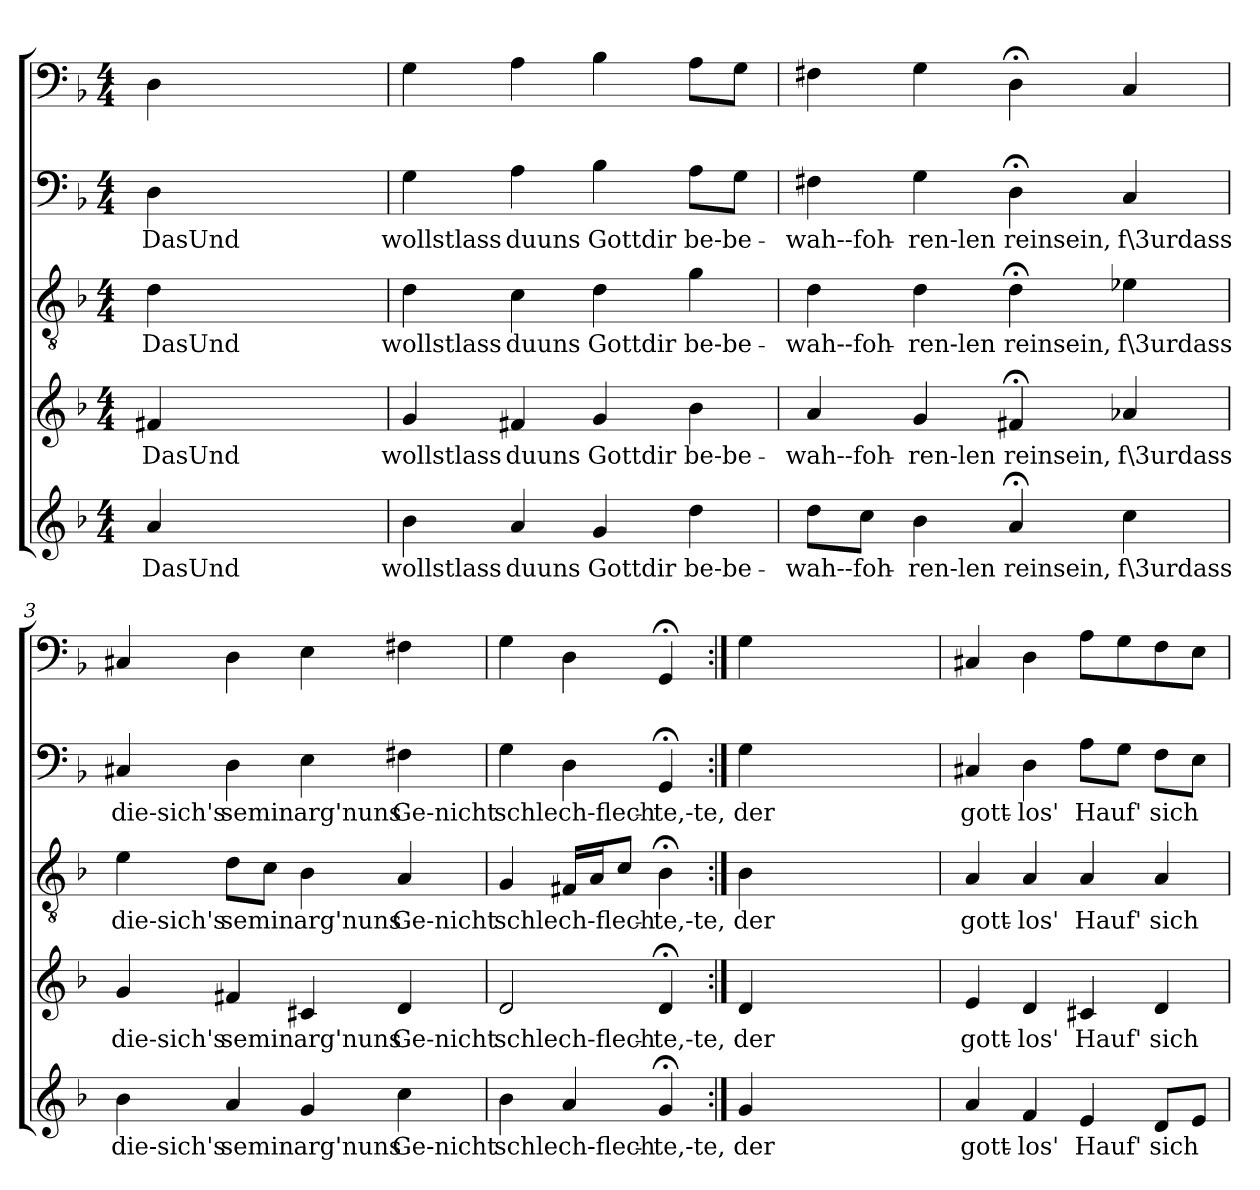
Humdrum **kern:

**kern	**text	**kern	**text	**kern	**text	**kern	**text	**kern
*part5	*part5	*part4	*part4	*part3	*part3	*part2	*part2	*part1
*staff5	*staff5	*staff4	*staff4	*staff3	*staff3	*staff2	*staff2	*staff1
*clefG2	*	*clefG2	*	*clefGv2	*	*clefF4	*	*clefF4
*k[b-]	*	*k[b-]	*	*k[b-]	*	*k[b-]	*	*k[b-]
*d:	*	*d:	*	*d:	*	*d:	*	*d:
*M4/4	*	*M4/4	*	*M4/4	*	*M4/4	*	*M4/4
=	=	=	=	=	=	=	=	=
4a/	DasUnd	4f#X/	DasUnd	4d\	DasUnd	4D\	DasUnd	4D\
2ryy	.	2ryy	.	2ryy	.	2ryy	.	2ryy
4ryy	.	4ryy	.	4ryy	.	4ryy	.	4ryy
=1	=1	=1	=1	=1	=1	=1	=1	=1
4b-\	wollstlass	4g/	wollstlass	4d\	wollstlass	4G\	wollstlass	4G\
4a/	duuns	4f#X/	duuns	4c\	duuns	4A\	duuns	4A\
4g/	Gottdir	4g/	Gottdir	4d\	Gottdir	4B-\	Gottdir	4B-\
4dd\	be-be-	4b-\	be-be-	4g\	be-be-	8A\L	be-be-	8A\L
.	.	.	.	.	.	8G\J	.	8G\J
=2	=2	=2	=2	=2	=2	=2	=2	=2
8dd\L	-wah--foh-	4a/	-wah--foh-	4d\	-wah--foh-	4F#X\	-wah--foh-	4F#X\
8cc\J	.	.	.	.	.	.	.	.
4b-\	-ren-len	4g/	-ren-len	4d\	-ren-len	4G\	-ren-len	4G\
4a;</	reinsein,	4f#X;</	reinsein,	4d;<\	reinsein,	4D;<\	reinsein,	4D;<\
4cc\	f\3urdass	4a-X/	f\3urdass	4e-X\	f\3urdass	4C/	f\3urdass	4C/
=3	=3	=3	=3	=3	=3	=3	=3	=3
4b-\	die-sich's	4g/	die-sich's	4e\	die-sich's	4C#X/	die-sich's	4C#X/
4a/	-semin	4f#X/	-semin	8d\L	-semin	4D\	-semin	4D\
.	.	.	.	8c\J	.	.	.	.
4g/	arg'nuns	4c#X/	arg'nuns	4B-\	arg'nuns	4E\	arg'nuns	4E\
4cc\	Ge-nicht	4d/	Ge-nicht	4A/	Ge-nicht	4F#X\	Ge-nicht	4F#X\
=4	=4	=4	=4	=4	=4	=4	=4	=4
4b-\	-schlech-flech-	2d/	-schlech-flech-	4G/	-schlech-flech-	4G\	-schlech-flech-	4G\
4a/	.	.	.	16F#X/LL	.	4D\	.	4D\
.	.	.	.	16A/J	.	.	.	.
.	.	.	.	8c/J	.	.	.	.
4g;</	-te,-te,	4d;</	-te,-te,	4B-;<\	-te,-te,	4GG;</	-te,-te,	4GG;</
=:|!	=:|!	=:|!	=:|!	=:|!	=:|!	=:|!	=:|!	=:|!
4g/	der	4d/	der	4B-\	der	4G\	der	4G\
2ryy	.	2ryy	.	2ryy	.	2ryy	.	2ryy
4ryy	.	4ryy	.	4ryy	.	4ryy	.	4ryy
=5	=5	=5	=5	=5	=5	=5	=5	=5
4a/	gott-	4e/	gott-	4A/	gott-	4C#X/	gott-	4C#X/
4f/	-los'	4d/	-los'	4A/	-los'	4D\	-los'	4D\
4e/	Hauf'	4c#X/	Hauf'	4A/	Hauf'	8A\L	Hauf'	8A\L
.	.	.	.	.	.	8G\J	.	8G\
8d/L	sich	4d/	sich	4A/	sich	8F\L	sich	8F\
8e/J	.	.	.	.	.	8E\J	.	8E\J
=	=	=	=	=	=	=	=	=
*-	*-	*-	*-	*-	*-	*-	*-	*-
